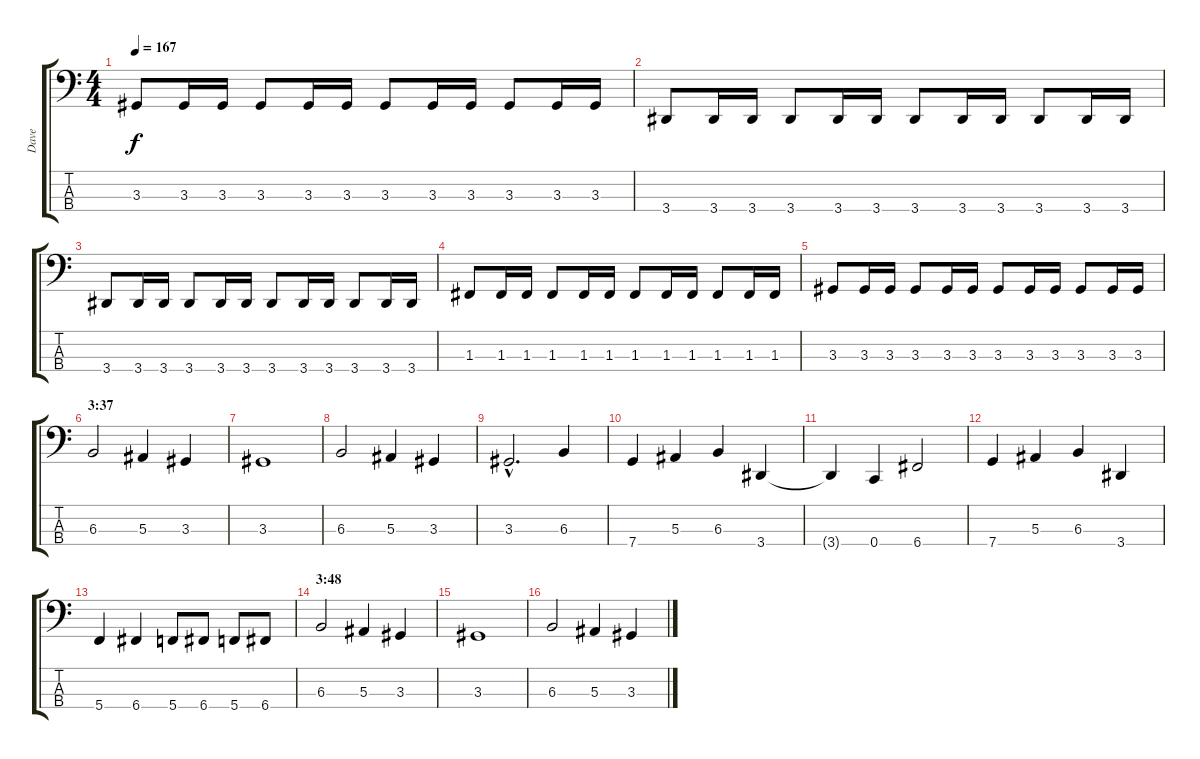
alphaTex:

\track ("Dave" "Dave") {instrument electricbasspick}
\staff {score tabs}
\tuning (Eb2 Bb1 F1 C1) {hide}
\ts (4 4)
\tempo 167
\clef f4
\ks c
3.3.8{dy f} 3.3.16 3.3.16 3.3.8 3.3.16 3.3.16 3.3.8 3.3.16 3.3.16 3.3.8 3.3.16 3.3.16 |
3.4.8 3.4.16 3.4.16 3.4.8 3.4.16 3.4.16 3.4.8 3.4.16 3.4.16 3.4.8 3.4.16 3.4.16 |
3.4.8 3.4.16 3.4.16 3.4.8 3.4.16 3.4.16 3.4.8 3.4.16 3.4.16 3.4.8 3.4.16 3.4.16 |
1.3.8 1.3.16 1.3.16 1.3.8 1.3.16 1.3.16 1.3.8 1.3.16 1.3.16 1.3.8 1.3.16 1.3.16 |
3.3.8 3.3.16 3.3.16 3.3.8 3.3.16 3.3.16 3.3.8 3.3.16 3.3.16 3.3.8 3.3.16 3.3.16 |
\section ("" "3:37")
6.3.2 5.3.4 3.3.4 |
3.3.1 |
6.3.2 5.3.4 3.3.4 |
3.3{hac}.2{d} 6.3.4 |
7.4.4 5.3.4 6.3.4 3.4.4 |
3.4{t}.4 0.4.4 6.4.2 |
7.4.4 5.3.4 6.3.4 3.4.4 |
5.4.4 6.4.4 5.4.8 6.4.8 5.4.8 6.4.8 |
\section ("" "3:48")
6.3.2 5.3.4 3.3.4 |
3.3.1 |
6.3.2 5.3.4 3.3.4
